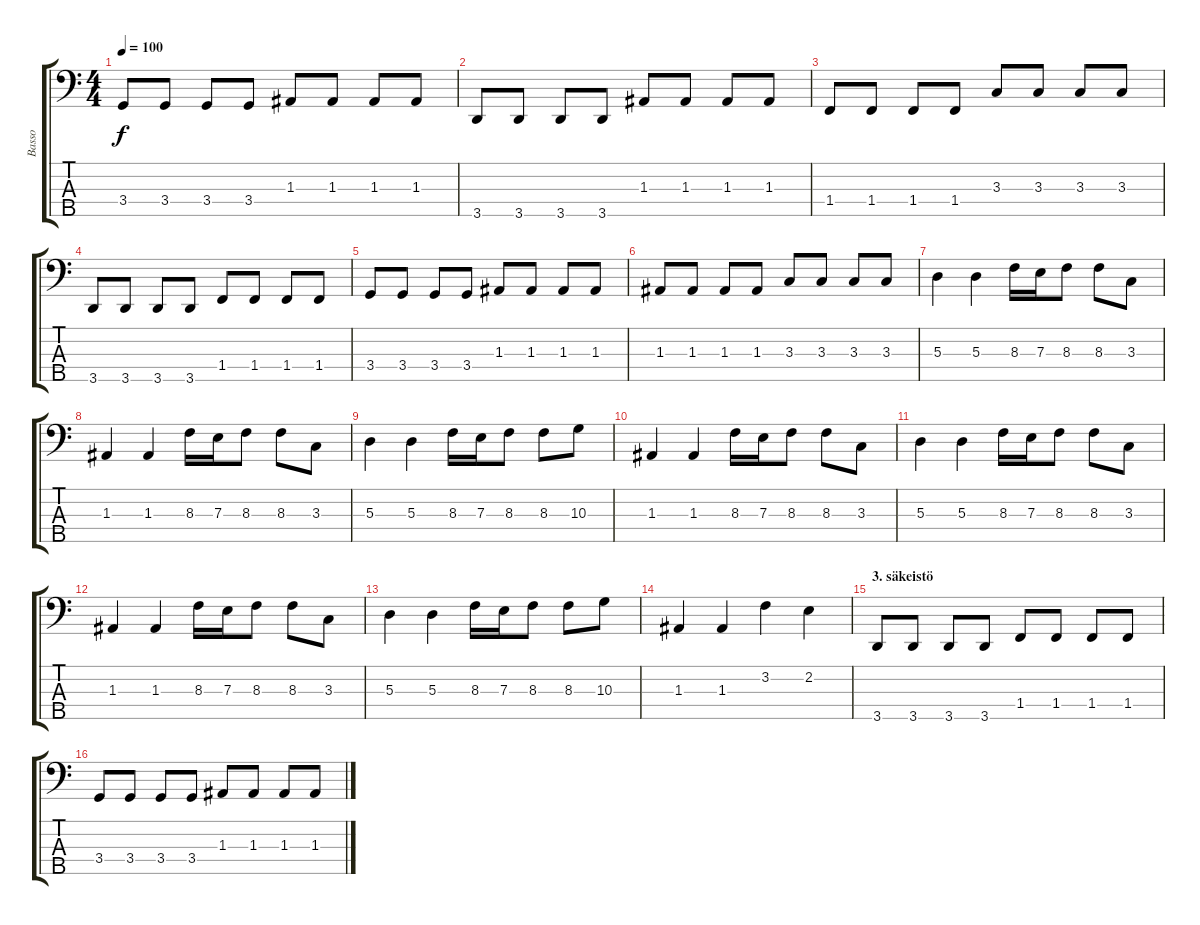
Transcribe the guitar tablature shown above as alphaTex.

\track ("Basso" "Basso") {instrument electricbasspick}
\staff {score tabs}
\tuning (G2 D2 A1 E1 B0) {hide}
\ts (4 4)
\tempo 100
\clef f4
\ks c
3.4.8{dy f} 3.4.8 3.4.8 3.4.8 1.3.8 1.3.8 1.3.8 1.3.8 |
3.5.8 3.5.8 3.5.8 3.5.8 1.3.8 1.3.8 1.3.8 1.3.8 |
1.4.8 1.4.8 1.4.8 1.4.8 3.3.8 3.3.8 3.3.8 3.3.8 |
3.5.8 3.5.8 3.5.8 3.5.8 1.4.8 1.4.8 1.4.8 1.4.8 |
3.4.8 3.4.8 3.4.8 3.4.8 1.3.8 1.3.8 1.3.8 1.3.8 |
1.3.8 1.3.8 1.3.8 1.3.8 3.3.8 3.3.8 3.3.8 3.3.8 |
5.3.4 5.3.4 8.3.16 7.3.16 8.3.8 8.3.8 3.3.8 |
1.3.4 1.3.4 8.3.16 7.3.16 8.3.8 8.3.8 3.3.8 |
5.3.4 5.3.4 8.3.16 7.3.16 8.3.8 8.3.8 10.3.8 |
1.3.4 1.3.4 8.3.16 7.3.16 8.3.8 8.3.8 3.3.8 |
5.3.4 5.3.4 8.3.16 7.3.16 8.3.8 8.3.8 3.3.8 |
1.3.4 1.3.4 8.3.16 7.3.16 8.3.8 8.3.8 3.3.8 |
5.3.4 5.3.4 8.3.16 7.3.16 8.3.8 8.3.8 10.3.8 |
1.3.4 1.3.4 3.2.4 2.2.4 |
\section ("" "3. säkeistö")
3.5.8 3.5.8 3.5.8 3.5.8 1.4.8 1.4.8 1.4.8 1.4.8 |
3.4.8 3.4.8 3.4.8 3.4.8 1.3.8 1.3.8 1.3.8 1.3.8
